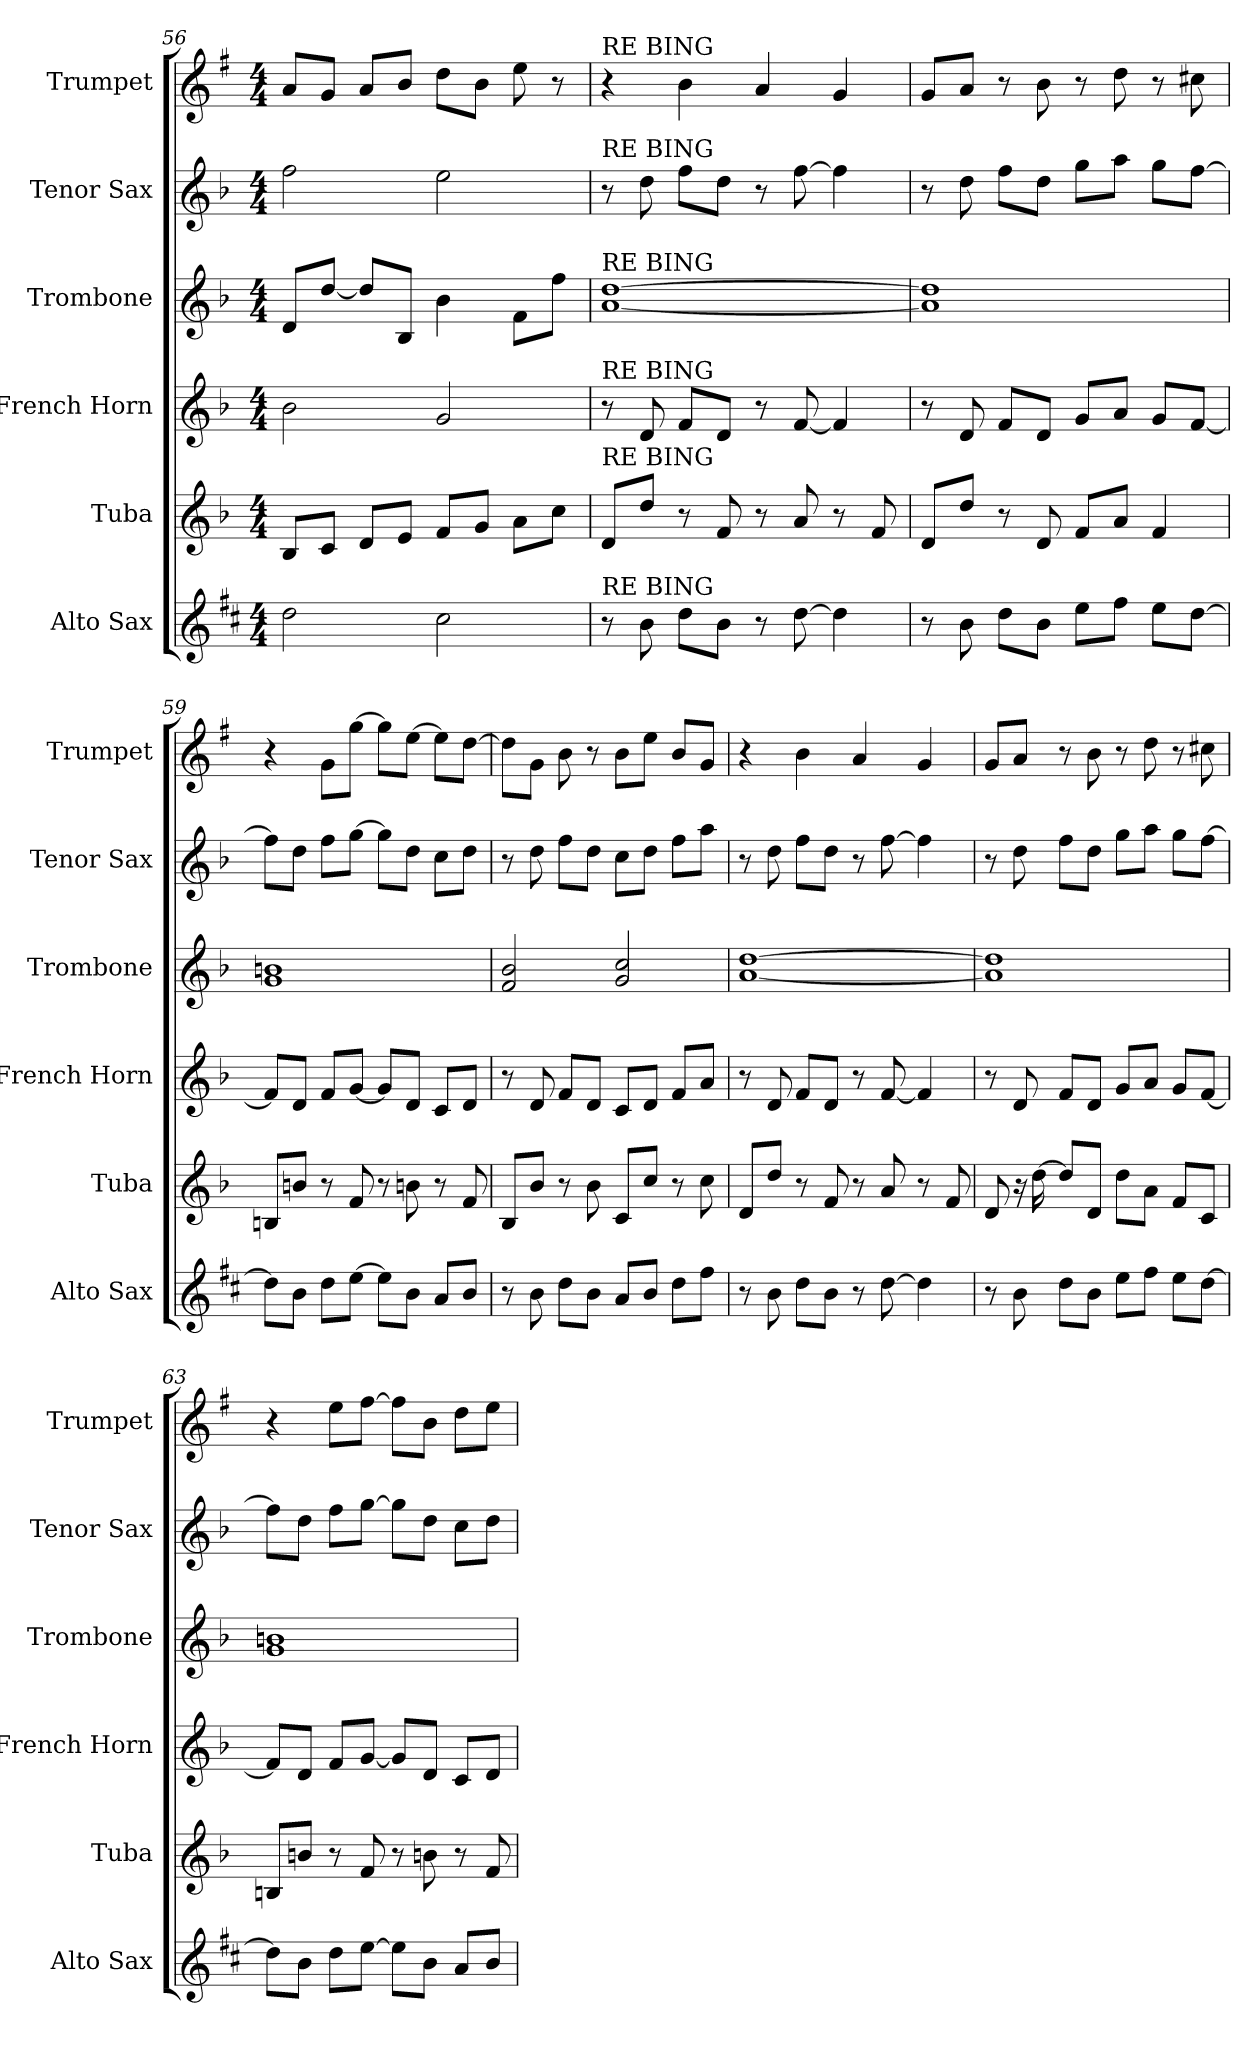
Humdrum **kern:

**kern	**kern	**kern	**kern	**kern	**kern
*part6	*part5	*part4	*part3	*part2	*part1
*staff6	*staff5	*staff4	*staff3	*staff2	*staff1
*I"Alto Sax	*I"Tuba	*I"French Horn	*I"Trombone	*I"Tenor Sax	*I"Trumpet
*I'Alto Sax	*I'Tuba	*I'French Horn	*I'Trombone	*I'Tenor Sax	*I'Trumpet
*clefG2	*clefG2	*clefG2	*clefG2	*clefG2	*clefG2
*ITrd5c9	*ITrd15c26	*ITrd8c14	*ITrd8c14	*ITrd8c14	*ITrd1c2
*k[b-]	*k[b-]	*k[b-]	*k[b-]	*k[b-]	*k[b-]
*M4/4	*M4/4	*M4/4	*M4/4	*M4/4	*M4/4
=56	=56	=56	=56	=56	=56
2f	8BBB-L	2B-	8DL	2f	8gL
.	8CCJ	.	[8dJ	.	8fJ
.	8DDL	.	8dL]	.	8gL
.	8EEJ	.	8BB-J	.	8aJ
2e	8FFL	2G	4B-	2e	8ccL
.	8GGJ	.	.	.	8aJ
.	8AAL	.	8FL	.	8dd
.	8CJ	.	8fJ	.	8r
=57	=57	=57	=57	=57	=57
!	!	!	!	!	!LO:TX:a:t=RE BING
!	!	!	!	!LO:TX:a:t=RE BING	!
!	!	!	!LO:TX:a:t=RE BING	!	!
!	!	!LO:TX:a:t=RE BING	!	!	!
!	!LO:TX:a:t=RE BING	!	!	!	!
!LO:TX:a:t=RE BING	!	!	!	!	!
8r	8DDL	8r	[1A [1d	8r	4r
8d	8DJ	8D	.	8d	.
8fL	8r	8FL	.	8fL	4a
8dJ	8FF	8DJ	.	8dJ	.
8r	8r	8r	.	8r	4g
[8f	8AA	[8F	.	[8f	.
4f]	8r	4F]	.	4f]	4f
.	8FF	.	.	.	.
=58	=58	=58	=58	=58	=58
8r	8DDL	8r	1A] 1d]	8r	8fL
8d	8DJ	8D	.	8d	8gJ
8fL	8r	8FL	.	8fL	8r
8dJ	8DD	8DJ	.	8dJ	8a
8gL	8FFL	8GL	.	8gL	8r
8aJ	8AAJ	8AJ	.	8aJ	8cc
8gL	4FF	8GL	.	8gL	8r
[8fJ	.	[8FJ	.	[8fJ	8bn
=59	=59	=59	=59	=59	=59
8fL]	8BBBnL	8FL]	1G 1Bn	8fL]	4r
8dJ	8BBnJ	8DJ	.	8dJ	.
8fL	8r	8FL	.	8fL	8fL
[8gJ	8FF	[8GJ	.	[8gJ	[8ffJ
8gL]	8r	8GL]	.	8gL]	8ffL]
8dJ	8BBn	8DJ	.	8dJ	[8ddJ
8cL	8r	8CL	.	8cL	8ddL]
8dJ	8FF	8DJ	.	8dJ	[8ccJ
=60	=60	=60	=60	=60	=60
8r	8BBB-L	8r	2F 2B-	8r	8ccL]
8d	8BB-J	8D	.	8d	8fJ
8fL	8r	8FL	.	8fL	8a
8dJ	8BB-	8DJ	.	8dJ	8r
8cL	8CCL	8CL	2G 2c	8cL	8aL
8dJ	8CJ	8DJ	.	8dJ	8ddJ
8fL	8r	8FL	.	8fL	8aL
8aJ	8C	8AJ	.	8aJ	8fJ
=61	=61	=61	=61	=61	=61
8r	8DDL	8r	[1A [1d	8r	4r
8d	8DJ	8D	.	8d	.
8fL	8r	8FL	.	8fL	4a
8dJ	8FF	8DJ	.	8dJ	.
8r	8r	8r	.	8r	4g
[8f	8AA	[8F	.	[8f	.
4f]	8r	4F]	.	4f]	4f
.	8FF	.	.	.	.
=62	=62	=62	=62	=62	=62
8r	8DD	8r	1A] 1d]	8r	8fL
8d	16r	8D	.	8d	8gJ
.	[16D	.	.	.	.
8fL	8DL]	8FL	.	8fL	8r
8dJ	8DDJ	8DJ	.	8dJ	8a
8gL	8DL	8GL	.	8gL	8r
8aJ	8AAJ	8AJ	.	8aJ	8cc
8gL	8FFL	8GL	.	8gL	8r
[8fJ	8CCJ	[8FJ	.	[8fJ	8bn
=63	=63	=63	=63	=63	=63
8fL]	8BBBnL	8FL]	1G 1Bn	8fL]	4r
8dJ	8BBnJ	8DJ	.	8dJ	.
8fL	8r	8FL	.	8fL	8ddL
[8gJ	8FF	[8GJ	.	[8gJ	[8eeJ
8gL]	8r	8GL]	.	8gL]	8eeL]
8dJ	8BBn	8DJ	.	8dJ	8aJ
8cL	8r	8CL	.	8cL	8ccL
8dJ	8FF	8DJ	.	8dJ	8ddJ
=	=	=	=	=	=
*-	*-	*-	*-	*-	*-
